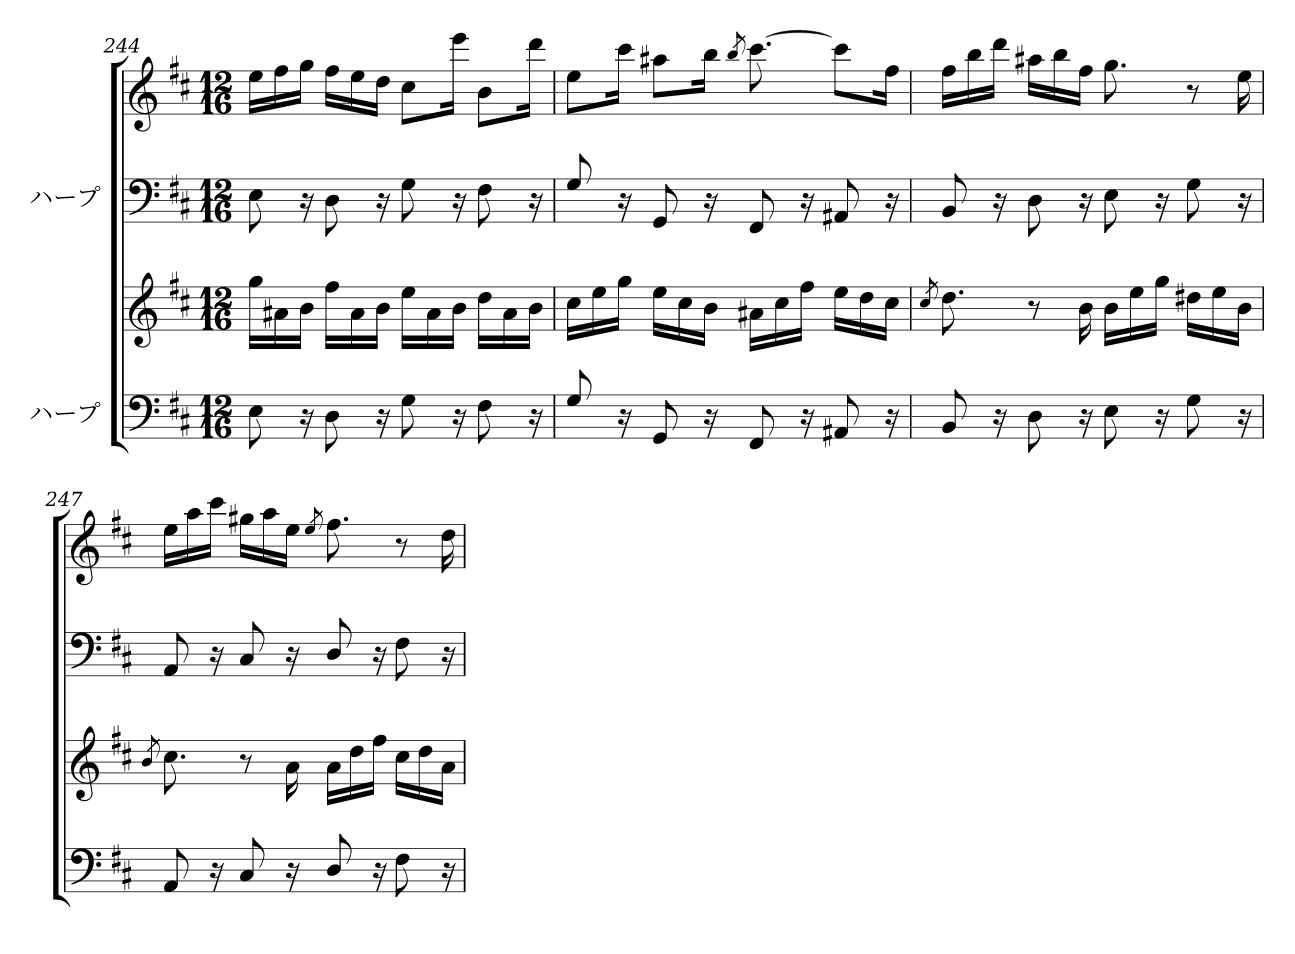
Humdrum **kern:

**kern	**kern	**kern	**kern
*part2	*part2	*part1	*part1
*staff4	*staff3	*staff2	*staff1
*I"ハープ	*	*I"ハープ	*
!!LO:LB:g=z
*clefF4	*clefG2	*clefF4	*clefG2
*k[f#c#]	*k[f#c#]	*k[f#c#]	*k[f#c#]
*M12/16	*M12/16	*M12/16	*M12/16
=244	=244	=244	=244
8E\	16gg\LL	8E\	16ee\LL
.	16a#X\	.	16ff#\
16r	16b\JJ	16r	16gg\JJ
8D\	16ff#\LL	8D\	16ff#\LL
.	16a#\	.	16ee\
16r	16b\JJ	16r	16dd\JJ
8G\	16ee\LL	8G\	8cc#\L
.	16a#\	.	.
16r	16b\JJ	16r	16eee\Jk
8F#\	16dd\LL	8F#\	8b\L
.	16a#\	.	.
16r	16b\JJ	16r	16ddd\Jk
=245	=245	=245	=245
8G/	16cc#\LL	8G/	8ee\L
.	16ee\	.	.
16r	16gg\JJ	16r	16ccc#\Jk
8GG/	16ee\LL	8GG/	8aa#X\L
.	16cc#\	.	.
16r	16b\JJ	16r	16bb\Jk
.	.	.	8qbb/
8FF#/	16a#X\LL	8FF#/	[8.ccc#\
.	16cc#\	.	.
16r	16ff#\JJ	16r	.
8AA#X/	16ee\LL	8AA#X/	8ccc#\L]
.	16dd\	.	.
16r	16cc#\JJ	16r	16ff#\Jk
=246	=246	=246	=246
.	8qcc#/	.	.
8BB/	8.dd\	8BB/	16ff#\LL
.	.	.	16bb\
16r	.	16r	16ddd\JJ
8D\	8r	8D\	16aa#X\LL
.	.	.	16bb\
16r	16b\	16r	16ff#\JJ
8E\	16b\LL	8E\	8.gg\
.	16ee\	.	.
16r	16gg\JJ	16r	.
8G\	16dd#X\LL	8G\	8r
.	16ee\	.	.
16r	16b\JJ	16r	16ee\
!!LO:PB:g=z
=247	=247	=247	=247
.	8qb/	.	.
8AA/	8.cc#\	8AA/	16ee\LL
.	.	.	16aa\
16r	.	16r	16ccc#\JJ
8C#/	8r	8C#/	16gg#X\LL
.	.	.	16aa\
16r	16a\	16r	16ee\JJ
.	.	.	8qee/
8D/	16a\LL	8D/	8.ff#\
.	16dd\	.	.
16r	16ff#\JJ	16r	.
8F#\	16cc#\LL	8F#\	8r
.	16dd\	.	.
16r	16a\JJ	16r	16dd\
=	=	=	=
*-	*-	*-	*-
